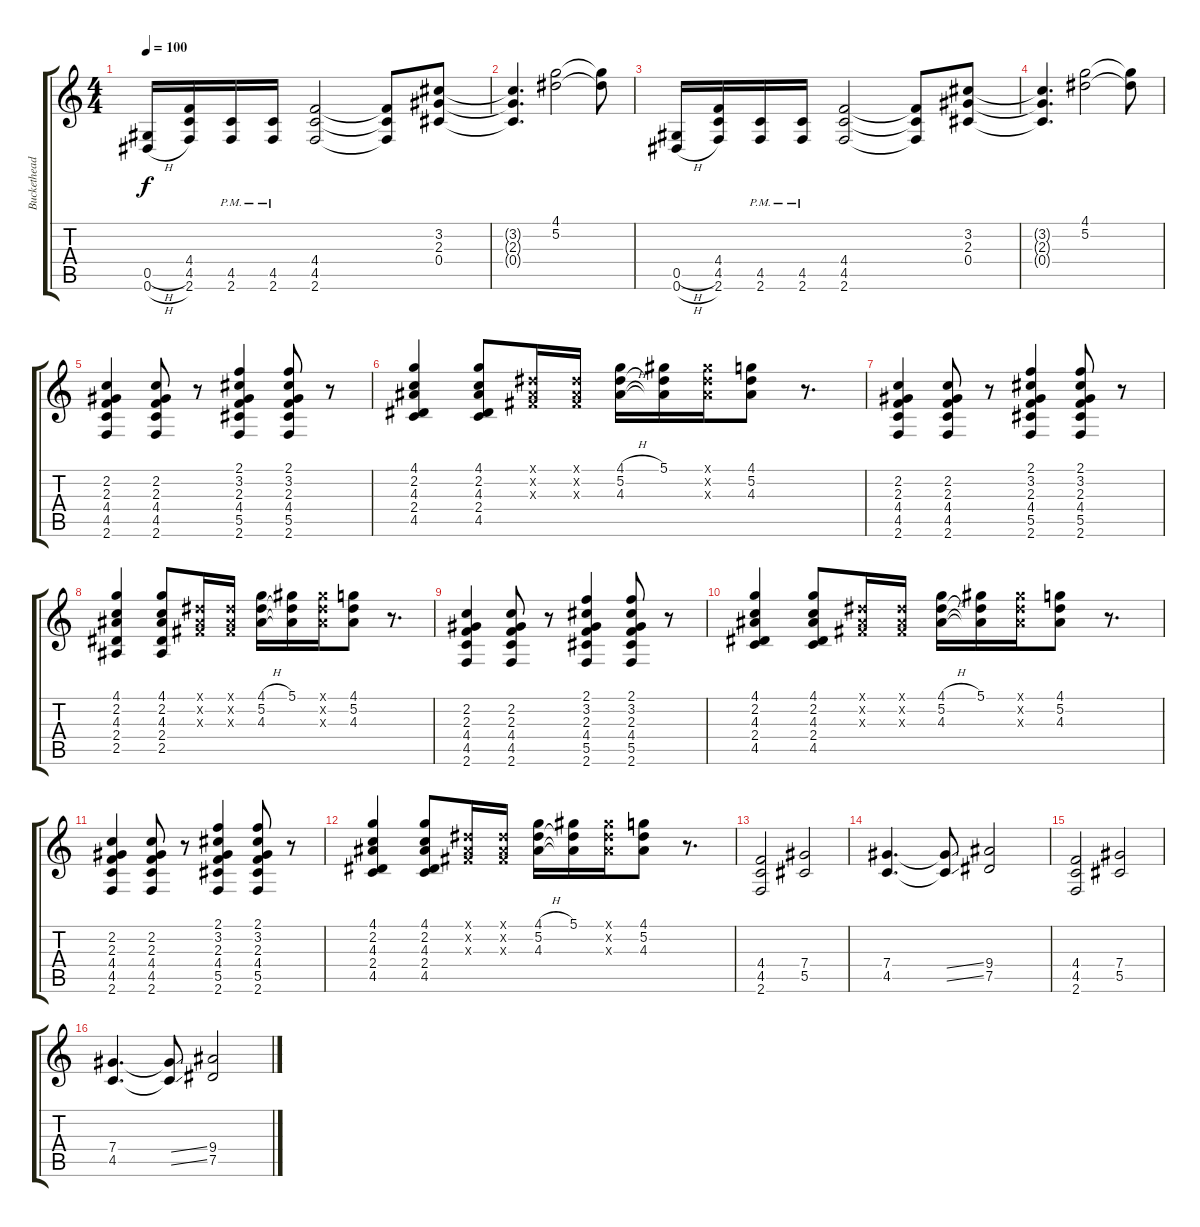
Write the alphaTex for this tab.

\track ("Buckethead Lead" "Buckethead") {instrument electricguitarjazz}
\staff {score tabs}
\tuning (Eb4 Bb3 Gb3 Db3 Ab2 Eb2) {hide}
\ts (4 4)
\tempo 100
\clef g2
\ks c
(0.5{h} 0.6{h}).16{dy f} (4.4 4.5 2.6).16 (4.5{pm} 2.6{pm}).16 (4.5{pm} 2.6{pm}).16 (4.4 4.5 2.6).2 (4.4{t} 4.5{t} 2.6{t}).8 (3.2 2.3 0.4).8 |
(3.2{t} 2.3{t} 0.4{t}).4{d} (4.1 5.2).2 (4.1{t} 5.2{t}).8 |
(0.5{h} 0.6{h}).16 (4.4 4.5 2.6).16 (4.5{pm} 2.6{pm}).16 (4.5{pm} 2.6{pm}).16 (4.4 4.5 2.6).2 (4.4{t} 4.5{t} 2.6{t}).8 (3.2 2.3 0.4).8 |
(3.2{t} 2.3{t} 0.4{t}).4{d} (4.1 5.2).2 (4.1{t} 5.2{t}).8 |
(2.2 2.3 4.4 4.5 2.6).4{instrument electricguitarmuted} (2.2 2.3 4.4 4.5 2.6).8 r.8 (2.1 3.2 2.3 4.4 5.5 2.6).4 (2.1 3.2 2.3 4.4 5.5 2.6).8 r.8 |
(4.1 2.2 4.3 2.4 4.5).4 (4.1 2.2 4.3 2.4 4.5).8 (0.1{x} 0.2{x} 0.3{x}).16 (0.1{x} 0.2{x} 0.3{x}).16 (4.1{h} 5.2{h} 4.3{h}).16 (5.1 5.2{t} 4.3{t}).16 (5.1{x} 5.2{x} 4.3{x}).16 (4.1 5.2 4.3).8 r.8{d} |
(2.2 2.3 4.4 4.5 2.6).4 (2.2 2.3 4.4 4.5 2.6).8 r.8 (2.1 3.2 2.3 4.4 5.5 2.6).4 (2.1 3.2 2.3 4.4 5.5 2.6).8 r.8 |
(4.1 2.2 4.3 2.4 2.5).4 (4.1 2.2 4.3 2.4 2.5).8 (0.1{x} 0.2{x} 0.3{x}).16 (0.1{x} 0.2{x} 0.3{x}).16 (4.1{h} 5.2{h} 4.3{h}).16 (5.1 5.2{t} 4.3{t}).16 (5.1{x} 5.2{x} 4.3{x}).16 (4.1 5.2 4.3).8 r.8{d} |
(2.2 2.3 4.4 4.5 2.6).4 (2.2 2.3 4.4 4.5 2.6).8 r.8 (2.1 3.2 2.3 4.4 5.5 2.6).4 (2.1 3.2 2.3 4.4 5.5 2.6).8 r.8 |
(4.1 2.2 4.3 2.4 4.5).4 (4.1 2.2 4.3 2.4 4.5).8 (0.1{x} 0.2{x} 0.3{x}).16 (0.1{x} 0.2{x} 0.3{x}).16 (4.1{h} 5.2{h} 4.3{h}).16 (5.1 5.2{t} 4.3{t}).16 (5.1{x} 5.2{x} 4.3{x}).16 (4.1 5.2 4.3).8 r.8{d} |
(2.2 2.3 4.4 4.5 2.6).4 (2.2 2.3 4.4 4.5 2.6).8 r.8 (2.1 3.2 2.3 4.4 5.5 2.6).4 (2.1 3.2 2.3 4.4 5.5 2.6).8 r.8 |
(4.1 2.2 4.3 2.4 4.5).4 (4.1 2.2 4.3 2.4 4.5).8 (0.1{x} 0.2{x} 0.3{x}).16 (0.1{x} 0.2{x} 0.3{x}).16 (4.1{h} 5.2{h} 4.3{h}).16 (5.1 5.2{t} 4.3{t}).16 (5.1{x} 5.2{x} 4.3{x}).16 (4.1 5.2 4.3).8 r.8{d} |
(4.4 4.5 2.6).2{instrument distortionguitar} (7.4 5.5).2 |
(7.4 4.5).4{d} (7.4{ss t} 4.5{ss t}).8 (9.4 7.5).2 |
(4.4 4.5 2.6).2 (7.4 5.5).2 |
(7.4 4.5).4{d} (7.4{ss t} 4.5{ss t}).8 (9.4 7.5).2
